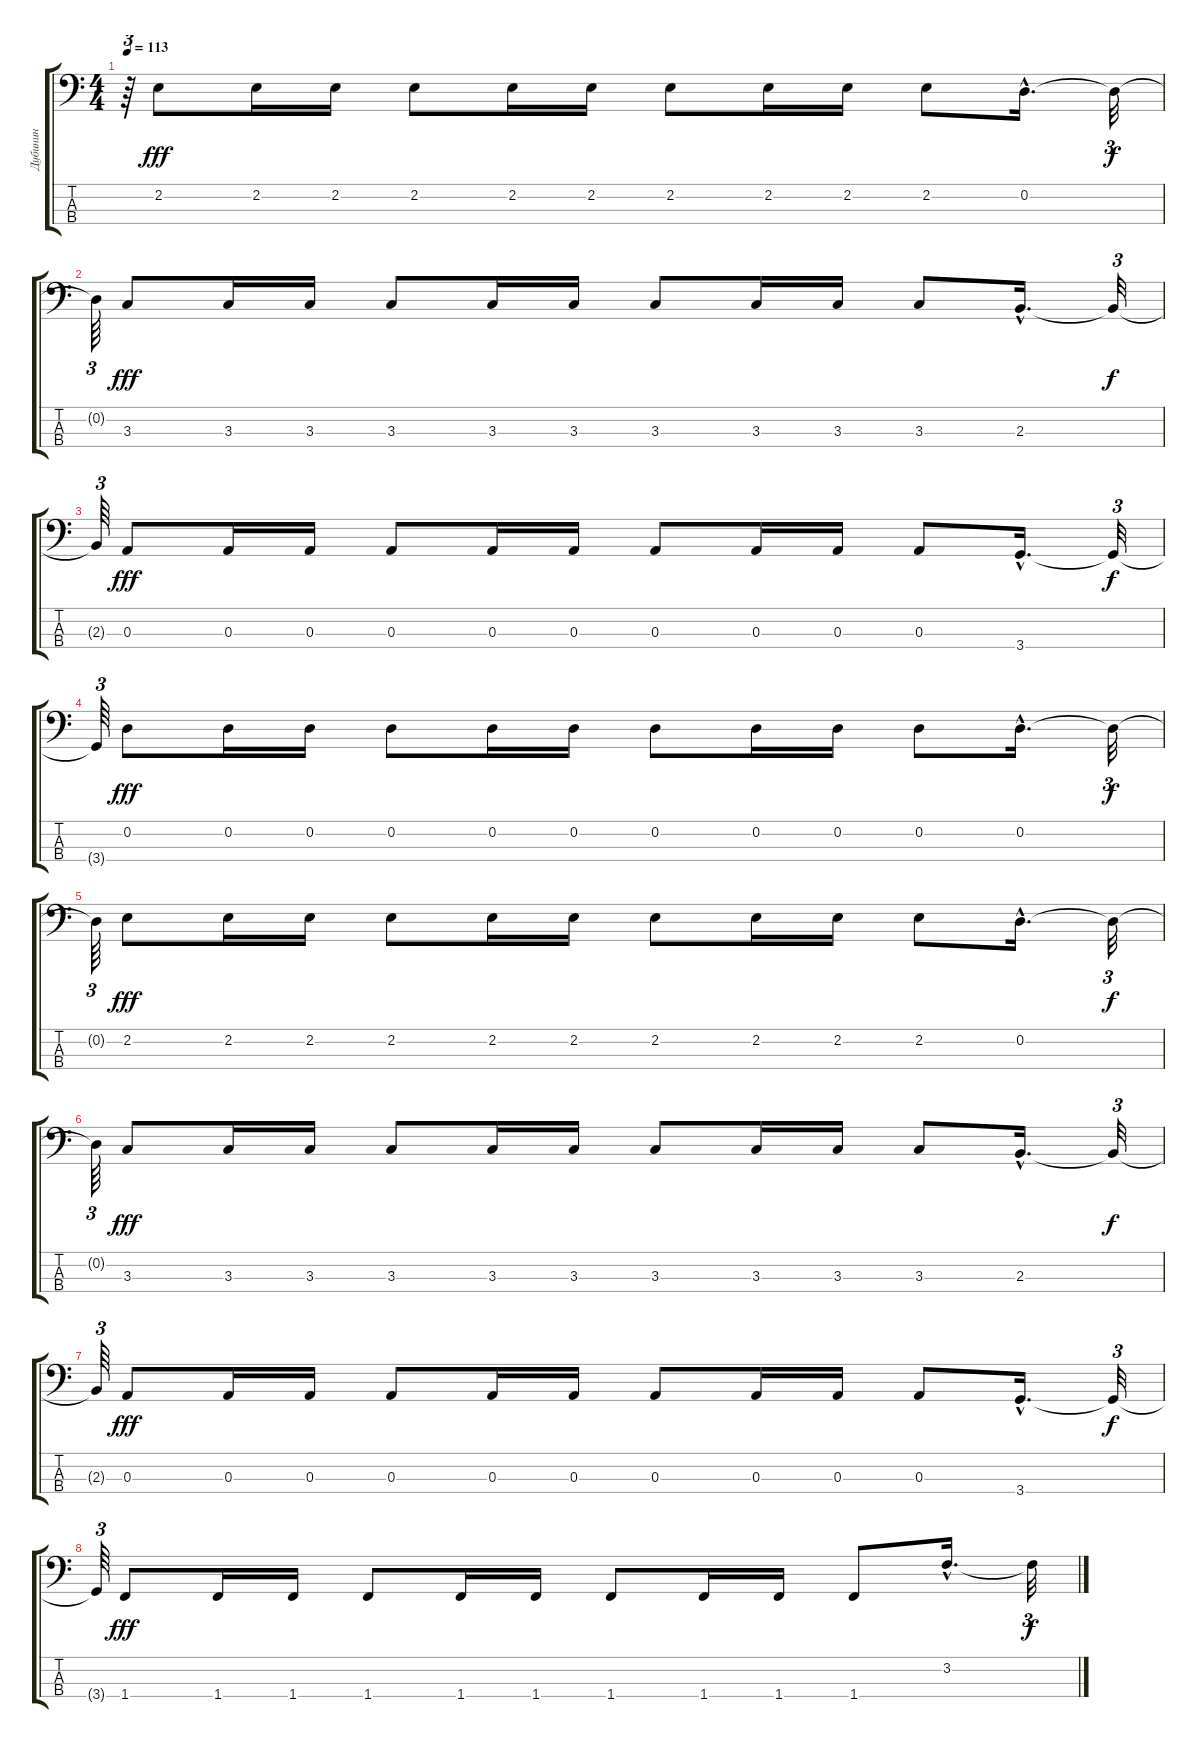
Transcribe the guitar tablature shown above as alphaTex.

\track ("Дубинин" "Дубинин") {instrument electricbassfinger}
\staff {score tabs}
\tuning (G2 D2 A1 E1) {hide}
\ts (4 4)
\tempo 113
\clef f4
\ks c
r.64{tu (3 2) dy f} 2.2.8{dy fff} 2.2.16 2.2.16 2.2.8 2.2.16 2.2.16 2.2.8 2.2.16 2.2.16 2.2.8 0.2{hac}.16{d} 0.2{t}.32{tu (3 2) dy f} |
0.2{t}.64{tu (3 2)} 3.3.8{dy fff} 3.3.16 3.3.16 3.3.8 3.3.16 3.3.16 3.3.8 3.3.16 3.3.16 3.3.8 2.3{hac}.16{d} 2.3{t}.32{tu (3 2) dy f} |
2.3{t}.64{tu (3 2)} 0.3.8{dy fff} 0.3.16 0.3.16 0.3.8 0.3.16 0.3.16 0.3.8 0.3.16 0.3.16 0.3.8 3.4{hac}.16{d} 3.4{t}.32{tu (3 2) dy f} |
3.4{t}.64{tu (3 2)} 0.2.8{dy fff} 0.2.16 0.2.16 0.2.8 0.2.16 0.2.16 0.2.8 0.2.16 0.2.16 0.2.8 0.2{hac}.16{d} 0.2{t}.32{tu (3 2) dy f} |
0.2{t}.64{tu (3 2)} 2.2.8{dy fff} 2.2.16 2.2.16 2.2.8 2.2.16 2.2.16 2.2.8 2.2.16 2.2.16 2.2.8 0.2{hac}.16{d} 0.2{t}.32{tu (3 2) dy f} |
0.2{t}.64{tu (3 2)} 3.3.8{dy fff} 3.3.16 3.3.16 3.3.8 3.3.16 3.3.16 3.3.8 3.3.16 3.3.16 3.3.8 2.3{hac}.16{d} 2.3{t}.32{tu (3 2) dy f} |
2.3{t}.64{tu (3 2)} 0.3.8{dy fff} 0.3.16 0.3.16 0.3.8 0.3.16 0.3.16 0.3.8 0.3.16 0.3.16 0.3.8 3.4{hac}.16{d} 3.4{t}.32{tu (3 2) dy f} |
3.4{t}.64{tu (3 2)} 1.4.8{dy fff} 1.4.16 1.4.16 1.4.8 1.4.16 1.4.16 1.4.8 1.4.16 1.4.16 1.4.8 3.2{hac}.16{d} 3.2{t}.32{tu (3 2) dy f}
